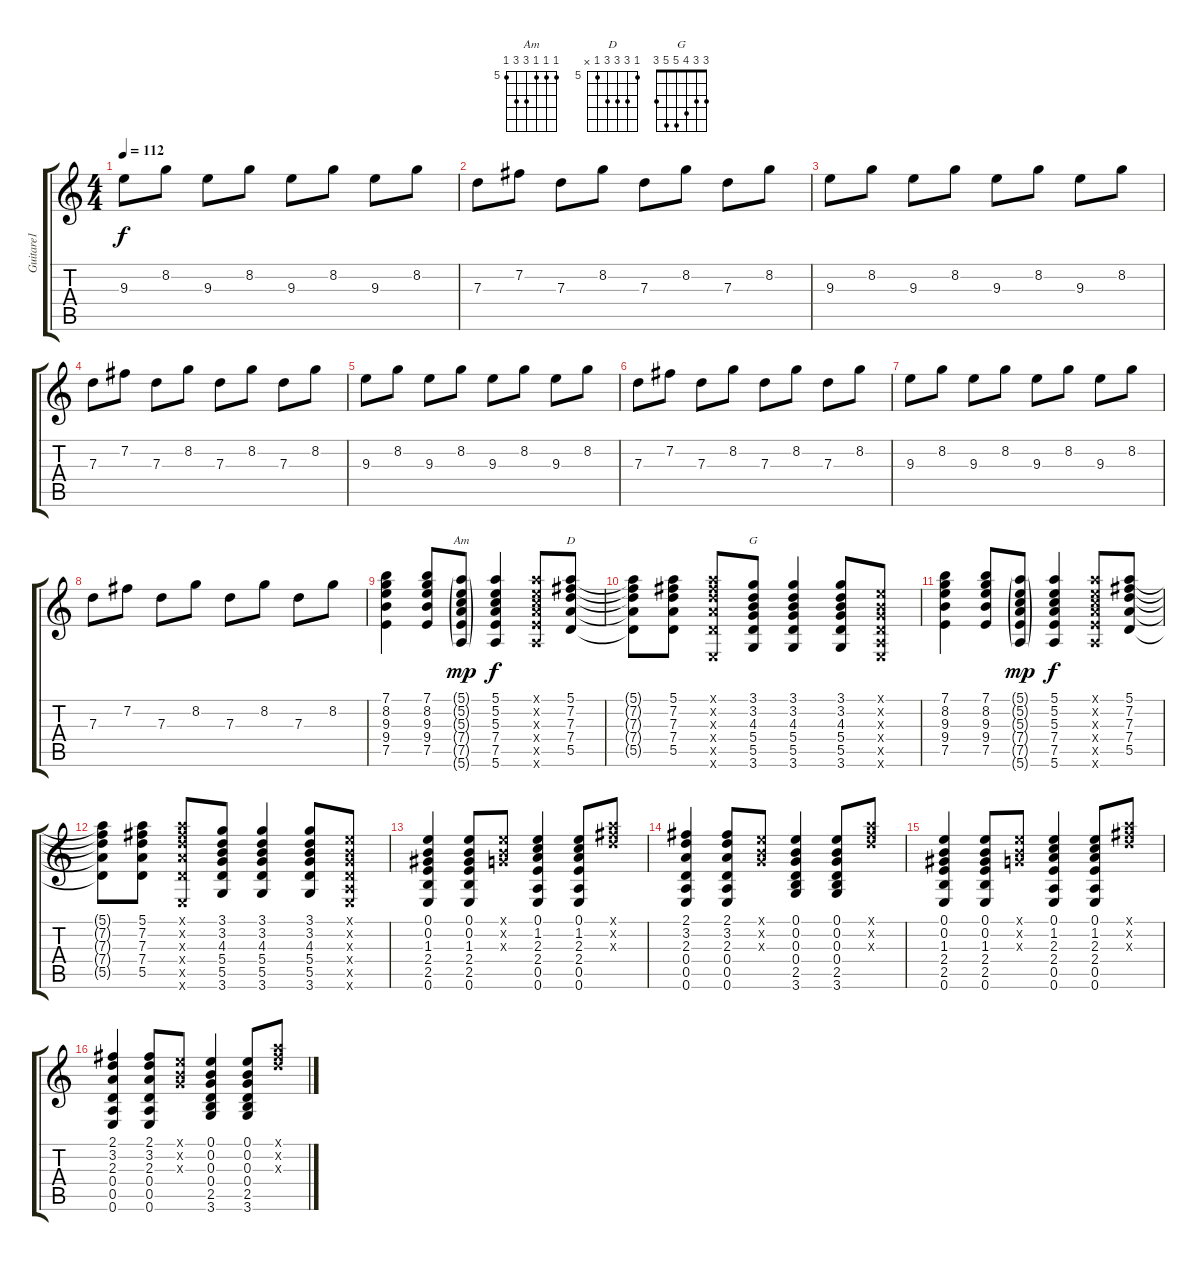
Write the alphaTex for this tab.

\track ("Guitare1" "Guitare1") {instrument electricguitarclean}
\staff {score tabs}
\tuning (E4 B3 G3 D3 A2 E2) {hide}
\chord ("Am" 5 5 5 7 7 5) {firstfret 5}
\chord ("D" 5 7 7 7 5 x) {firstfret 5}
\chord ("G" 3 3 4 5 5 3)
\ts (4 4)
\tempo 112
\clef g2
\ks c
9.3.8{dy f} 8.2.8 9.3.8 8.2.8 9.3.8 8.2.8 9.3.8 8.2.8 |
7.3.8 7.2.8 7.3.8 8.2.8 7.3.8 8.2.8 7.3.8 8.2.8 |
9.3.8 8.2.8 9.3.8 8.2.8 9.3.8 8.2.8 9.3.8 8.2.8 |
7.3.8 7.2.8 7.3.8 8.2.8 7.3.8 8.2.8 7.3.8 8.2.8 |
9.3.8 8.2.8 9.3.8 8.2.8 9.3.8 8.2.8 9.3.8 8.2.8 |
7.3.8 7.2.8 7.3.8 8.2.8 7.3.8 8.2.8 7.3.8 8.2.8 |
9.3.8 8.2.8 9.3.8 8.2.8 9.3.8 8.2.8 9.3.8 8.2.8 |
7.3.8 7.2.8 7.3.8 8.2.8 7.3.8 8.2.8 7.3.8 8.2.8 |
(7.1 8.2 9.3 9.4 7.5).4 (7.1 8.2 9.3 9.4 7.5).8 (5.1{g} 5.2{g} 5.3{g} 7.4{g} 7.5{g} 5.6{g}).8{ch "Am" dy mp} (5.1 5.2 5.3 7.4 7.5 5.6).4{dy f} (5.1{x} 5.2{x} 5.3{x} 7.4{x} 7.5{x} 5.6{x}).8 (5.1 7.2 7.3 7.4 5.5).8{ch "D"} |
(5.1{t} 7.2{t} 7.3{t} 7.4{t} 5.5{t}).8 (5.1 7.2 7.3 7.4 5.5).8 (5.1{x} 7.2{x} 7.3{x} 7.4{x} 5.5{x} 0.6{x}).8 (3.1 3.2 4.3 5.4 5.5 3.6).8{ch "G"} (3.1 3.2 4.3 5.4 5.5 3.6).4 (3.1 3.2 4.3 5.4 5.5 3.6).8 (0.1{x} 0.2{x} 0.3{x} 0.4{x} 0.5{x} 0.6{x}).8 |
(7.1 8.2 9.3 9.4 7.5).4 (7.1 8.2 9.3 9.4 7.5).8 (5.1{g} 5.2{g} 5.3{g} 7.4{g} 7.5{g} 5.6{g}).8{dy mp} (5.1 5.2 5.3 7.4 7.5 5.6).4{dy f} (5.1{x} 5.2{x} 5.3{x} 7.4{x} 7.5{x} 5.6{x}).8 (5.1 7.2 7.3 7.4 5.5).8 |
(5.1{t} 7.2{t} 7.3{t} 7.4{t} 5.5{t}).8 (5.1 7.2 7.3 7.4 5.5).8 (5.1{x} 7.2{x} 7.3{x} 7.4{x} 5.5{x} 0.6{x}).8 (3.1 3.2 4.3 5.4 5.5 3.6).8 (3.1 3.2 4.3 5.4 5.5 3.6).4 (3.1 3.2 4.3 5.4 5.5 3.6).8 (0.1{x} 0.2{x} 0.3{x} 0.4{x} 0.5{x} 0.6{x}).8 |
(0.1 0.2 1.3 2.4 2.5 0.6).4 (0.1 0.2 1.3 2.4 2.5 0.6).8 (0.1{x} 0.2{x} 0.3{x}).8 (0.1 1.2 2.3 2.4 0.5 0.6).4 (0.1 1.2 2.3 2.4 0.5 0.6).8 (5.1{x} 7.2{x} 7.3{x}).8 |
(2.1 3.2 2.3 0.4 0.5 0.6).4 (2.1 3.2 2.3 0.4 0.5 0.6).8 (0.1{x} 0.2{x} 0.3{x}).8 (0.1 0.2 0.3 0.4 2.5 3.6).4 (0.1 0.2 0.3 0.4 2.5 3.6).8 (5.1{x} 7.2{x} 7.3{x}).8 |
(0.1 0.2 1.3 2.4 2.5 0.6).4 (0.1 0.2 1.3 2.4 2.5 0.6).8 (0.1{x} 0.2{x} 0.3{x}).8 (0.1 1.2 2.3 2.4 0.5 0.6).4 (0.1 1.2 2.3 2.4 0.5 0.6).8 (5.1{x} 7.2{x} 7.3{x}).8 |
(2.1 3.2 2.3 0.4 0.5 0.6).4 (2.1 3.2 2.3 0.4 0.5 0.6).8 (0.1{x} 0.2{x} 0.3{x}).8 (0.1 0.2 0.3 0.4 2.5 3.6).4 (0.1 0.2 0.3 0.4 2.5 3.6).8 (5.1{x} 7.2{x} 7.3{x}).8
